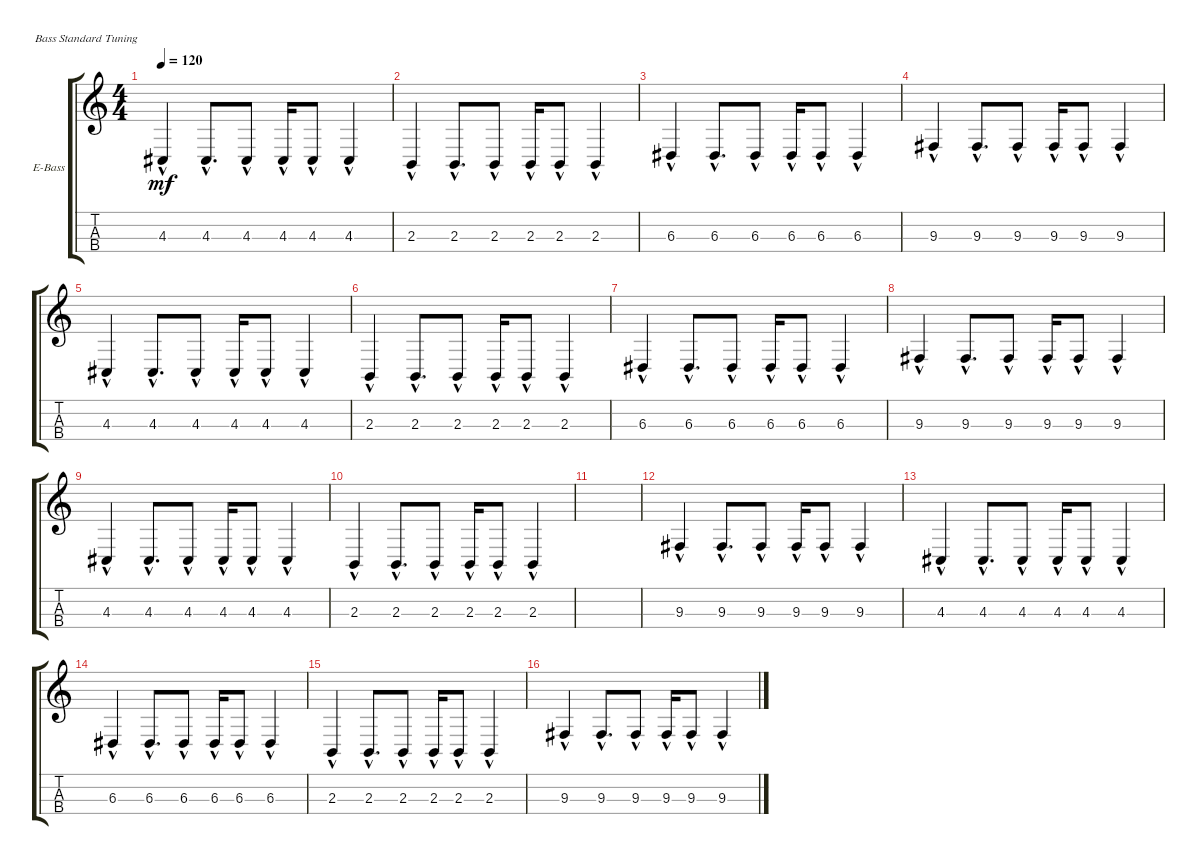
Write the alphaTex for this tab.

\defaultSystemsLayout 4
\bracketExtendMode groupsimilarinstruments
\firstSystemTrackNameOrientation horizontal
\otherSystemsTrackNameOrientation horizontal
\track ("Electric Bass" "E-Bass") {instrument electricbassfinger}
\staff {score tabs}
\tuning (G2 D2 A1 E1)
\ts (4 4)
\tempo 120
\clef g2
\ks c
4.3{hac}.4{dy mf} 4.3{hac}.8{d} 4.3{hac}.8 4.3{hac}.16 4.3{hac}.8 4.3{hac}.4 |
2.3{hac}.4 2.3{hac}.8{d} 2.3{hac}.8 2.3{hac}.16 2.3{hac}.8 2.3{hac}.4 |
6.3{hac}.4 6.3{hac}.8{d} 6.3{hac}.8 6.3{hac}.16 6.3{hac}.8 6.3{hac}.4 |
9.3{hac}.4 9.3{hac}.8{d} 9.3{hac}.8 9.3{hac}.16 9.3{hac}.8 9.3{hac}.4 |
4.3{hac}.4 4.3{hac}.8{d} 4.3{hac}.8 4.3{hac}.16 4.3{hac}.8 4.3{hac}.4 |
2.3{hac}.4 2.3{hac}.8{d} 2.3{hac}.8 2.3{hac}.16 2.3{hac}.8 2.3{hac}.4 |
6.3{hac}.4 6.3{hac}.8{d} 6.3{hac}.8 6.3{hac}.16 6.3{hac}.8 6.3{hac}.4 |
9.3{hac}.4 9.3{hac}.8{d} 9.3{hac}.8 9.3{hac}.16 9.3{hac}.8 9.3{hac}.4 |
4.3{hac}.4 4.3{hac}.8{d} 4.3{hac}.8 4.3{hac}.16 4.3{hac}.8 4.3{hac}.4 |
2.3{hac}.4 2.3{hac}.8{d} 2.3{hac}.8 2.3{hac}.16 2.3{hac}.8 2.3{hac}.4 |
|
9.3{hac}.4 9.3{hac}.8{d} 9.3{hac}.8 9.3{hac}.16 9.3{hac}.8 9.3{hac}.4 |
4.3{hac}.4 4.3{hac}.8{d} 4.3{hac}.8 4.3{hac}.16 4.3{hac}.8 4.3{hac}.4 |
6.3{hac}.4 6.3{hac}.8{d} 6.3{hac}.8 6.3{hac}.16 6.3{hac}.8 6.3{hac}.4 |
2.3{hac}.4 2.3{hac}.8{d} 2.3{hac}.8 2.3{hac}.16 2.3{hac}.8 2.3{hac}.4 |
9.3{hac}.4 9.3{hac}.8{d} 9.3{hac}.8 9.3{hac}.16 9.3{hac}.8 9.3{hac}.4
